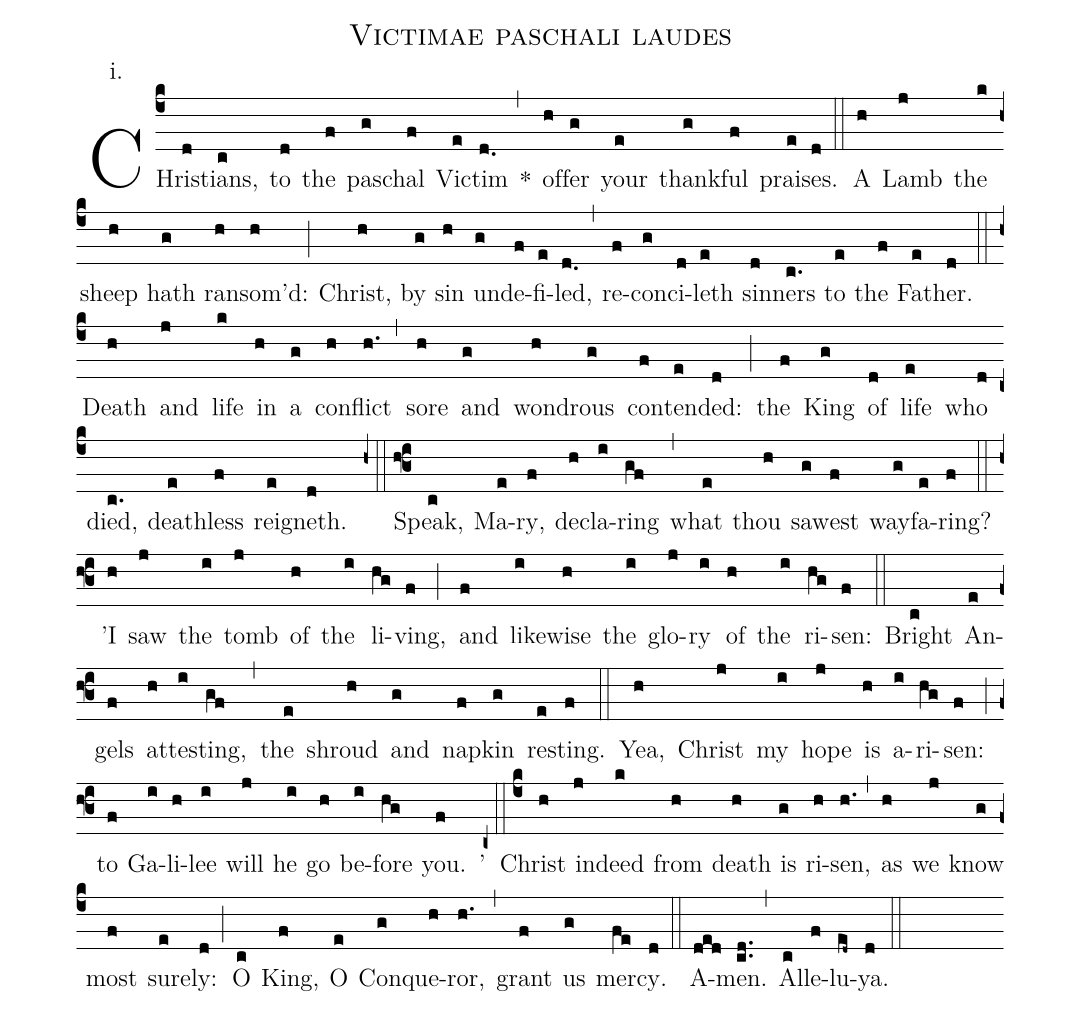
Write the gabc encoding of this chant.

name:Victimae paschali laudes;
mode:1;
annotation:i.;
office-part:Sequence;
%%
(c4) CHris(d)tians,(c) to(d) the(f) pas(g)chal(f) Vic(e)tim(d.0) *(,) of(h)fer(g) your(e) thank(g)ful(f) prai(e)ses.(d) (::) A(h) Lamb(j) the(k) sheep(h) hath(g) ran(h)som'd:(h) (;) Christ,(h) by(g) sin(h) un(g)de(f)fi(e)led,(d.0) (,) re(f)con(g)ci(d)leth(e) sin(d)ners(c.) to(e) the(f) Fa(e)ther.(d) (::) Death(h) and(j) life(k) in(h) a(g) con(h)flict(h.1) (,) sore(h) and(g) won(h)drous(g) con(f)ten(e)ded:(d) (;) the(f) King(g) of(d) life(e) who(d) died,(c.) death(e)less(f) rei(e)gneth.(d) (z0::f3) Speak,(c) Ma(e)ry,(f) de(h)cla(i)ring(gf) (,) what(e) thou(h) saw(g)est(f) way(g)fa(e)ring?(f) (::) 'I(h) saw(j) the(i) tomb(j) of(h) the(i) li(hg)ving,(f) (;) and(f) like(i)wise(h) the(i) glo(j)ry(i) of(h) the(i) ri(hg)sen:(f) (::) Bright(c) An(e)gels(f) at(h)tes(i)ting,(gf) (,) the(e) shroud(h) and(g) nap(f)kin(g) res(e)ting.(f) (::) Yea,(h) Christ(j) my(i) hope(j) is(h) a(i)ri(hg)sen:(f) (;) to(f) Ga(i)li(h)lee(i) will(j) he(i) go(h) be(i)fore(hg) you.(f)' (z0::c4) Christ(h) in(j)deed(k) from(h) death(h) is(g) ri(h)sen,(h.1) (,) as(h) we(j) know(g) most(f) sure(e)ly:(d) (;) O(c) King,(f) O(e) Con(g)que(h)ror,(h.1) (,) grant(f) us(g) mer(fe)cy.(d) (::) A(ded)men.(cd..) (,) Al(c)le(f)lu(ed~)ya.(d) (::)
